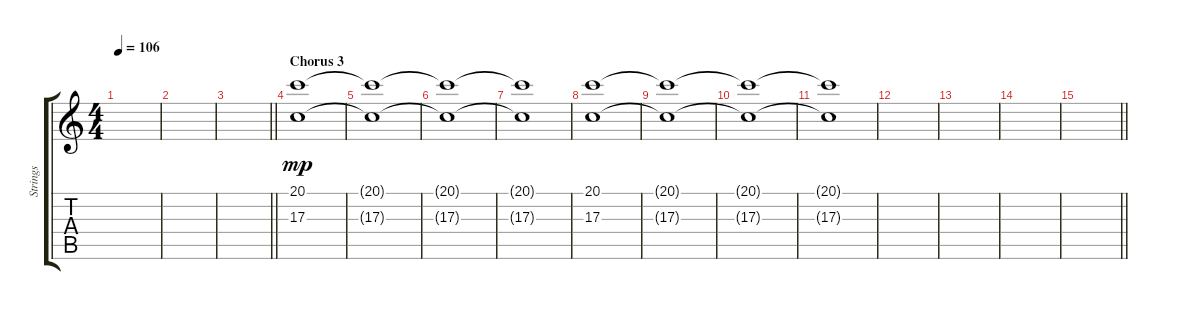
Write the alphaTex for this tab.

\track ("Strings" "Strings") {instrument synthstrings1}
\staff {score tabs}
\tuning (E4 B3 G3 D3 A2 E2) {hide}
\ts (4 4)
\tempo 106
\clef g2
\ks c
|
|
\barLineRight lightlight
|
\section ("" "Chorus 3")
(20.1 17.3).1{dy mp} |
(20.1{t} 17.3{t}).1 |
(20.1{t} 17.3{t}).1 |
(20.1{t} 17.3{t}).1 |
(20.1 17.3).1 |
(20.1{t} 17.3{t}).1 |
(20.1{t} 17.3{t}).1 |
(20.1{t} 17.3{t}).1 |
|
|
|
\barLineRight lightlight
